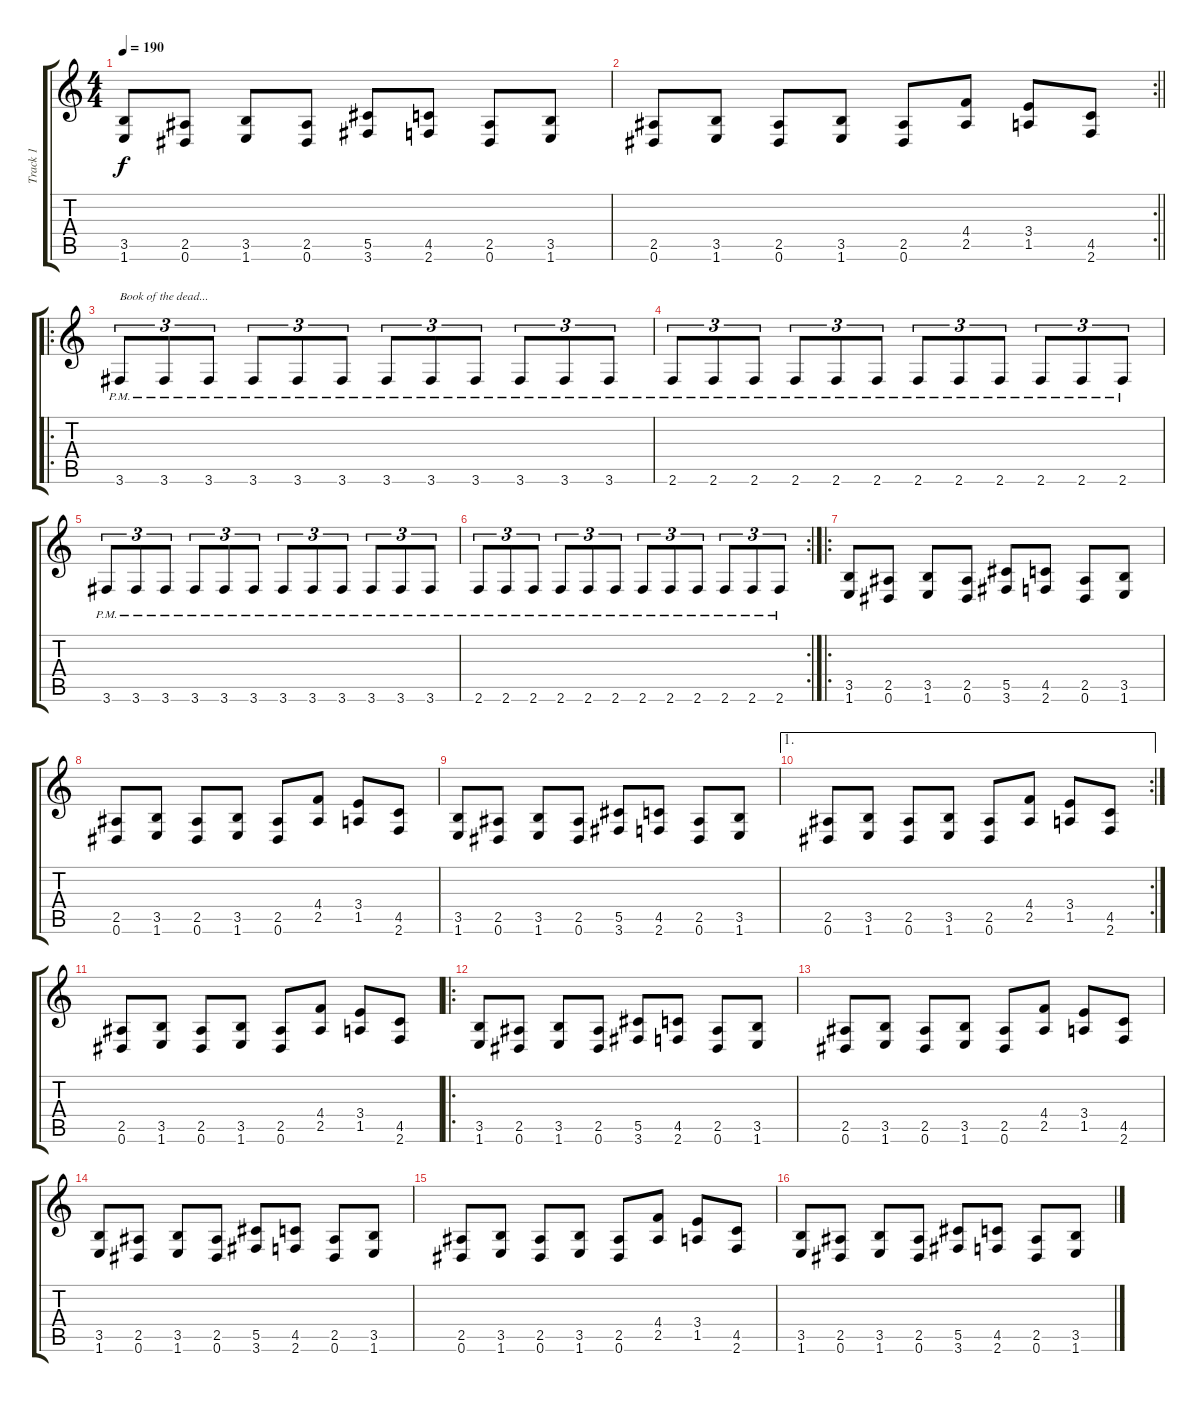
\track ("Track 1" "Track 1") {instrument distortionguitar}
\staff {score tabs}
\tuning (Eb4 Bb3 Gb3 Db3 Ab2 Eb2) {hide}
\ts (4 4)
\tempo 190
\clef g2
\ks c
(3.5 1.6).8{dy f} (2.5 0.6).8 (3.5 1.6).8 (2.5 0.6).8 (5.5 3.6).8 (4.5 2.6).8 (2.5 0.6).8 (3.5 1.6).8 |
\rc 2
\barLineRight lightlight
(2.5 0.6).8 (3.5 1.6).8 (2.5 0.6).8 (3.5 1.6).8 (2.5 0.6).8 (4.4 2.5).8 (3.4 1.5).8 (4.5 2.6).8 |
\ro
\section ("" "")
3.6{pm}.8{tu (3 2) txt "Book of the dead..."} 3.6{pm}.8{tu (3 2)} 3.6{pm}.8{tu (3 2)} 3.6{pm}.8{tu (3 2)} 3.6{pm}.8{tu (3 2)} 3.6{pm}.8{tu (3 2)} 3.6{pm}.8{tu (3 2)} 3.6{pm}.8{tu (3 2)} 3.6{pm}.8{tu (3 2)} 3.6{pm}.8{tu (3 2)} 3.6{pm}.8{tu (3 2)} 3.6{pm}.8{tu (3 2)} |
2.6{pm}.8{tu (3 2)} 2.6{pm}.8{tu (3 2)} 2.6{pm}.8{tu (3 2)} 2.6{pm}.8{tu (3 2)} 2.6{pm}.8{tu (3 2)} 2.6{pm}.8{tu (3 2)} 2.6{pm}.8{tu (3 2)} 2.6{pm}.8{tu (3 2)} 2.6{pm}.8{tu (3 2)} 2.6{pm}.8{tu (3 2)} 2.6{pm}.8{tu (3 2)} 2.6{pm}.8{tu (3 2)} |
3.6{pm}.8{tu (3 2)} 3.6{pm}.8{tu (3 2)} 3.6{pm}.8{tu (3 2)} 3.6{pm}.8{tu (3 2)} 3.6{pm}.8{tu (3 2)} 3.6{pm}.8{tu (3 2)} 3.6{pm}.8{tu (3 2)} 3.6{pm}.8{tu (3 2)} 3.6{pm}.8{tu (3 2)} 3.6{pm}.8{tu (3 2)} 3.6{pm}.8{tu (3 2)} 3.6{pm}.8{tu (3 2)} |
\rc 2
2.6{pm}.8{tu (3 2)} 2.6{pm}.8{tu (3 2)} 2.6{pm}.8{tu (3 2)} 2.6{pm}.8{tu (3 2)} 2.6{pm}.8{tu (3 2)} 2.6{pm}.8{tu (3 2)} 2.6{pm}.8{tu (3 2)} 2.6{pm}.8{tu (3 2)} 2.6{pm}.8{tu (3 2)} 2.6{pm}.8{tu (3 2)} 2.6{pm}.8{tu (3 2)} 2.6{pm}.8{tu (3 2)} |
\ro
(3.5 1.6).8 (2.5 0.6).8 (3.5 1.6).8 (2.5 0.6).8 (5.5 3.6).8 (4.5 2.6).8 (2.5 0.6).8 (3.5 1.6).8 |
(2.5 0.6).8 (3.5 1.6).8 (2.5 0.6).8 (3.5 1.6).8 (2.5 0.6).8 (4.4 2.5).8 (3.4 1.5).8 (4.5 2.6).8 |
(3.5 1.6).8 (2.5 0.6).8 (3.5 1.6).8 (2.5 0.6).8 (5.5 3.6).8 (4.5 2.6).8 (2.5 0.6).8 (3.5 1.6).8 |
\ae 1
\rc 2
(2.5 0.6).8 (3.5 1.6).8 (2.5 0.6).8 (3.5 1.6).8 (2.5 0.6).8 (4.4 2.5).8 (3.4 1.5).8 (4.5 2.6).8 |
(2.5 0.6).8 (3.5 1.6).8 (2.5 0.6).8 (3.5 1.6).8 (2.5 0.6).8 (4.4 2.5).8 (3.4 1.5).8 (4.5 2.6).8 |
\ro
(3.5 1.6).8 (2.5 0.6).8 (3.5 1.6).8 (2.5 0.6).8 (5.5 3.6).8 (4.5 2.6).8 (2.5 0.6).8 (3.5 1.6).8 |
(2.5 0.6).8 (3.5 1.6).8 (2.5 0.6).8 (3.5 1.6).8 (2.5 0.6).8 (4.4 2.5).8 (3.4 1.5).8 (4.5 2.6).8 |
(3.5 1.6).8 (2.5 0.6).8 (3.5 1.6).8 (2.5 0.6).8 (5.5 3.6).8 (4.5 2.6).8 (2.5 0.6).8 (3.5 1.6).8 |
(2.5 0.6).8 (3.5 1.6).8 (2.5 0.6).8 (3.5 1.6).8 (2.5 0.6).8 (4.4 2.5).8 (3.4 1.5).8 (4.5 2.6).8 |
(3.5 1.6).8 (2.5 0.6).8 (3.5 1.6).8 (2.5 0.6).8 (5.5 3.6).8 (4.5 2.6).8 (2.5 0.6).8 (3.5 1.6).8
